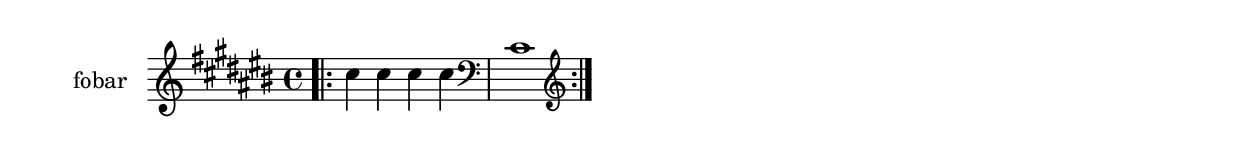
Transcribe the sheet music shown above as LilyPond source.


\version "2.1.22"
\header {

    texidoc = "Distances between prefatory items (e.g. clef, bar, etc.)
   are determined by engraving standards.  These distances
   depend on which items are combined."

}

\score { \notes \relative c'' {
	\set Staff.instrument = "fobar"
	\bar "||:"
	\key cis \major
	cis4 cis4 cis4 cis4 \clef bass  cis,1
	\clef treble
	\bar ":|"
}
\paper  { raggedright = ##t}
}

